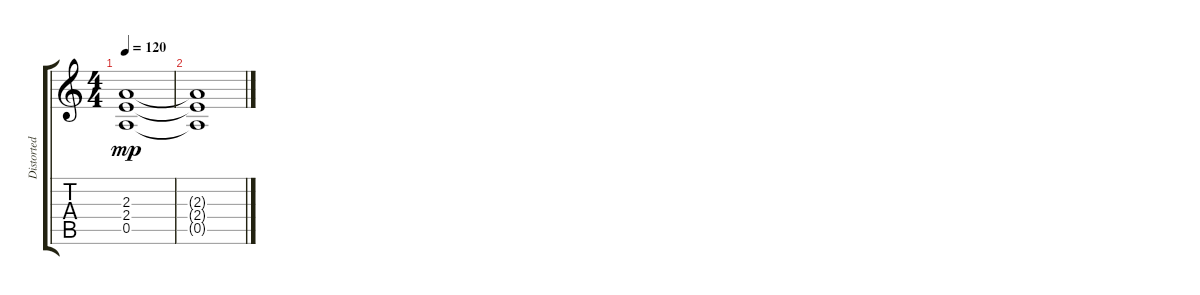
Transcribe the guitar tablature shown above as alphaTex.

\track ("Distorted Guitar" "Distorted ") {instrument distortionguitar}
\staff {score tabs}
\tuning (E4 B3 G3 D3 A2 D2) {hide}
\ts (4 4)
\tempo 120
\clef g2
\ks c
(2.3 2.4 0.5).1{dy mp} |
(2.3{t} 2.4{t} 0.5{t}).1
